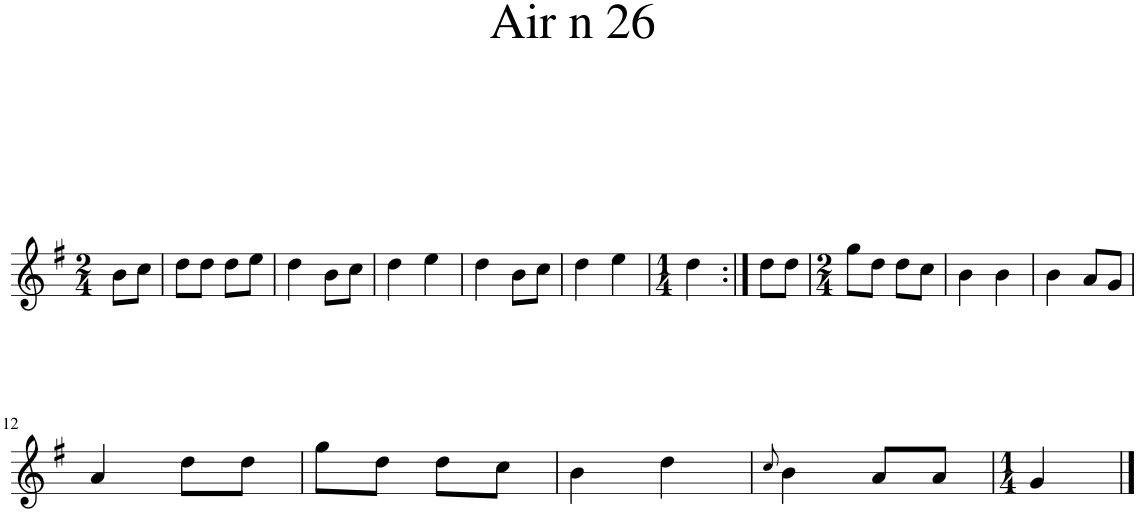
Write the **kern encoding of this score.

**kern
*part1
*staff1
*I"Piano
*I'Pno.
*clefG2
*k[f#]
*M2/4
=1
8b\L
8cc\J
=2
8dd\L
8dd\J
8dd\L
8ee\J
=3
4dd\
8b\L
8cc\J
=4
4dd\
4ee\
=5
4dd\
8b\L
8cc\J
=6
4dd\
4ee\
=7
*M1/4
4dd\
=8:|!
8dd\L
8dd\J
=9
*M2/4
8gg\L
8dd\J
8dd\L
8cc\J
=10
4b\
4b\
=11
4b\
8a/L
8g/J
!!LO:LB:g=z
=12
4a/
8dd\L
8dd\J
=13
8gg\L
8dd\J
8dd\L
8cc\J
=14
4b\
4dd\
=15
8qcc/
4b\
8a/L
8a/J
=16
*M1/4
4g/
==
*-
